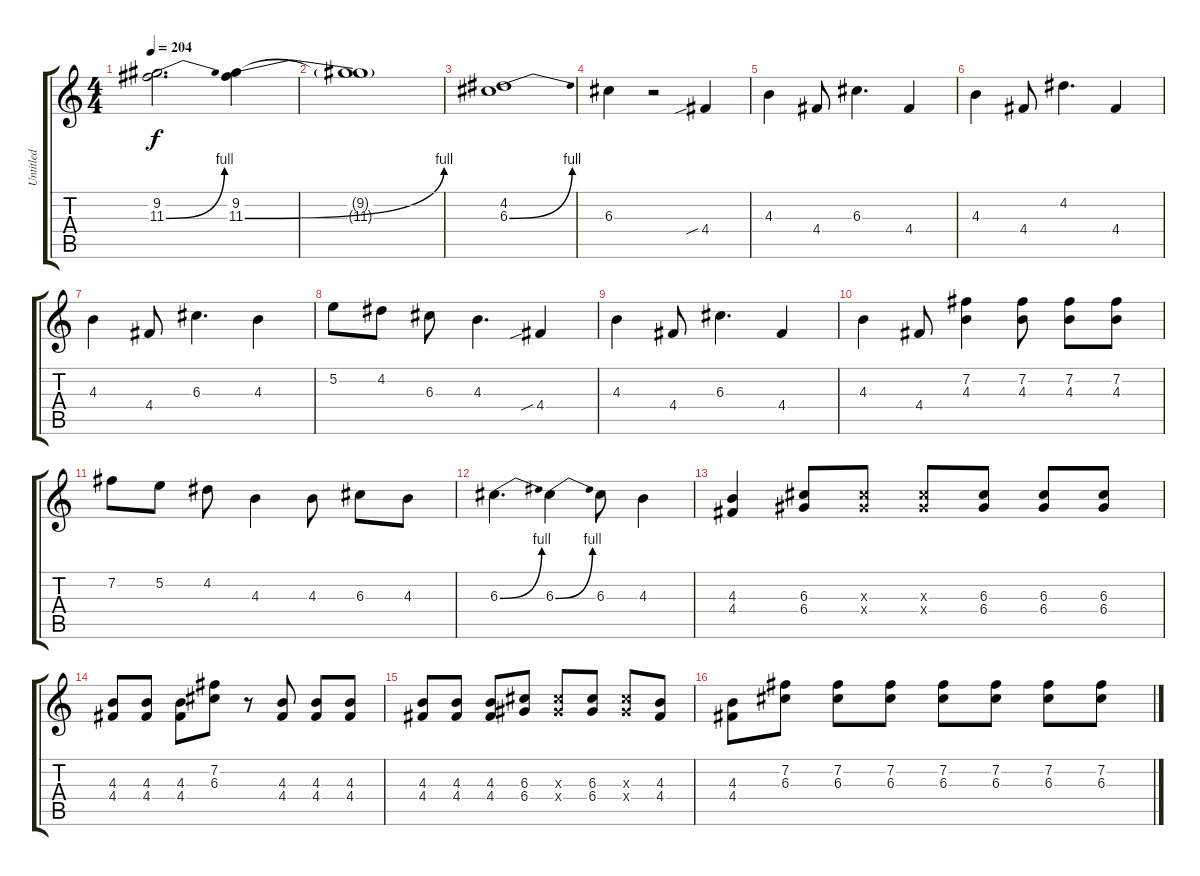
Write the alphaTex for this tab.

\track ("Untitled" "Untitled") {instrument acousticguitarsteel}
\staff {score tabs}
\tuning (E4 B3 G3 D3 A2 E2) {hide}
\ts (4 4)
\tempo 204
\clef g2
\ks c
(9.2 11.3{be (bend 0 0 60 4)}).2{d dy f} (9.2 11.3{be (bend 0 0 60 4)}).4 |
(9.2{t} 11.3{t}).1 |
(4.2 6.3{be (bend 0 0 60 4)}).1 |
6.3.4 r.2 4.4{sib}.4 |
4.3.4 4.4.8 6.3.4{d} 4.4.4 |
4.3.4 4.4.8 4.2.4{d} 4.4.4 |
4.3.4 4.4.8 6.3.4{d} 4.3.4 |
5.2.8 4.2.8 6.3.8 4.3.4{d} 4.4{sib}.4 |
4.3.4 4.4.8 6.3.4{d} 4.4.4 |
4.3.4 4.4.8 (7.2 4.3).4 (7.2 4.3).8 (7.2 4.3).8 (7.2 4.3).8 |
7.2.8 5.2.8 4.2.8 4.3.4 4.3.8 6.3.8 4.3.8 |
6.3{be (bend 0 0 60 4)}.4{d} 6.3{be (bend 0 0 60 4)}.4 6.3.8 4.3.4 |
(4.3 4.4).4 (6.3 6.4).8 (6.3{x} 6.4{x}).8 (6.3{x} 6.4{x}).8 (6.3 6.4).8 (6.3 6.4).8 (6.3 6.4).8 |
(4.3 4.4).8 (4.3 4.4).8 (4.3 4.4).8 (7.2 6.3).8 r.8 (4.3 4.4).8 (4.3 4.4).8 (4.3 4.4).8 |
(4.3 4.4).8 (4.3 4.4).8 (4.3 4.4).8 (6.3 6.4).8 (6.3{x} 6.4{x}).8 (6.3 6.4).8 (6.3{x} 6.4{x}).8 (4.3 4.4).8 |
(4.3 4.4).8 (7.2 6.3).8 (7.2 6.3).8 (7.2 6.3).8 (7.2 6.3).8 (7.2 6.3).8 (7.2 6.3).8 (7.2 6.3).8
